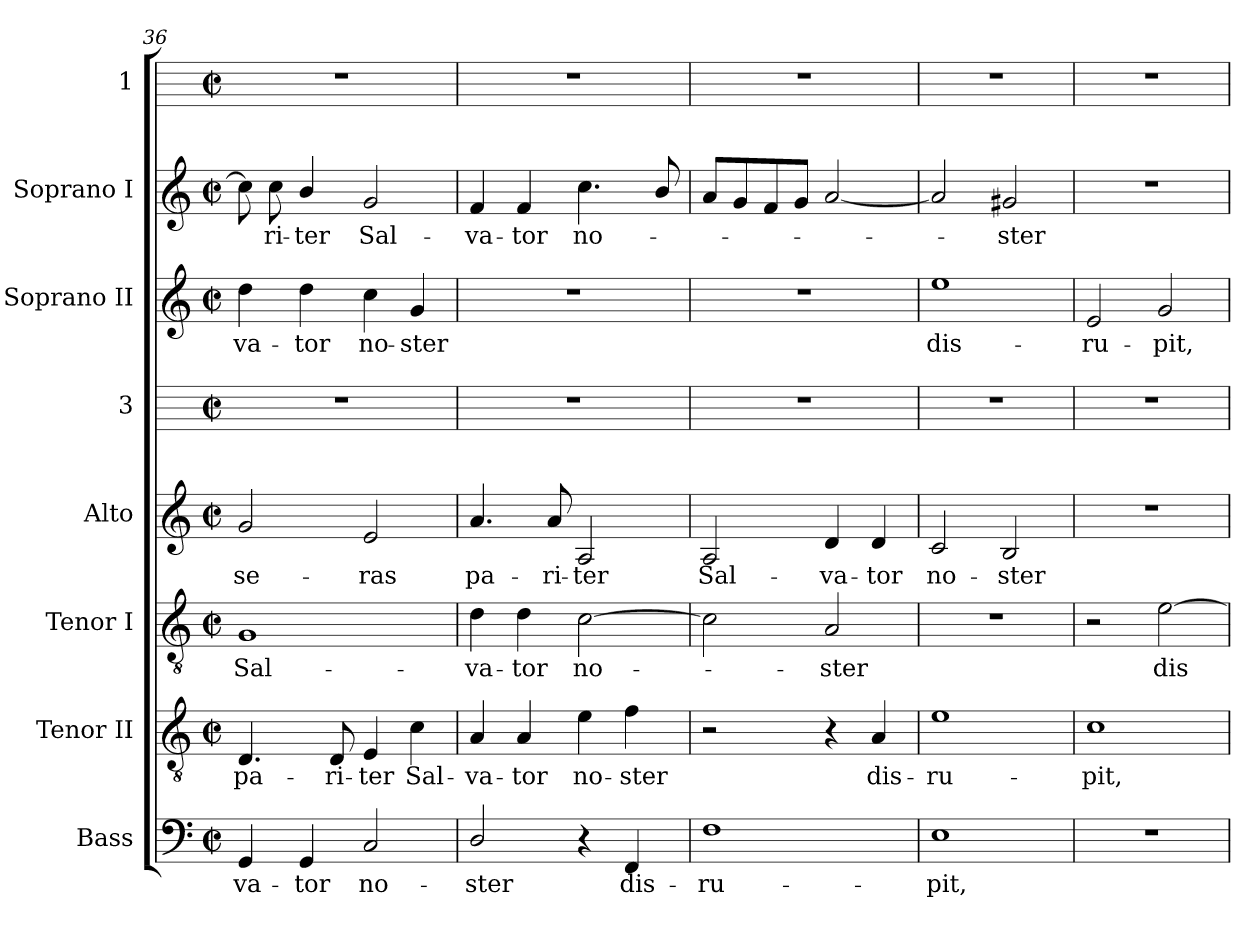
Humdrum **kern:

**kern	**text	**kern	**text	**kern	**text	**kern	**text	**kern	**kern	**text	**kern	**text	**kern
*part8	*part8	*part7	*part7	*part6	*part6	*part5	*part5	*part4	*part3	*part3	*part2	*part2	*part1
*staff8	*staff8	*staff7	*staff7	*staff6	*staff6	*staff5	*staff5	*staff4	*staff3	*staff3	*staff2	*staff2	*staff1
*I"Bass	*	*I"Tenor II	*	*I"Tenor I	*	*I"Alto	*	*I"3	*I"Soprano II	*	*I"Soprano I	*	*I"1
*I'B	*	*I'T II	*	*I'T I	*	*I'A	*	*I'3	*I'S II	*	*I'S I	*	*I'1
*clefF4	*	*clefGv2	*	*clefGv2	*	*clefG2	*	*	*clefG2	*	*clefG2	*	*
*k[]	*	*k[]	*	*k[]	*	*k[]	*	*	*k[]	*	*k[]	*	*
*C:	*	*C:	*	*C:	*	*C:	*	*	*C:	*	*C:	*	*
*M2/2	*	*M2/2	*	*M2/2	*	*M2/2	*	*M2/2	*M2/2	*	*M2/2	*	*M2/2
*met(c|)	*	*met(c|)	*	*met(c|)	*	*met(c|)	*	*met(c|)	*met(c|)	*	*met(c|)	*	*met(c|)
=36	=36	=36	=36	=36	=36	=36	=36	=36	=36	=36	=36	=36	=36
!	!LO:LY:b	!	!LO:LY:b	!	!LO:LY:b	!	!LO:LY:b	!	!	!LO:LY:b	!	!	!
4GG	-va-	4.D	pa-	1G	Sal-	2g	se-	1r	4dd	-va-	8cc]	.	1r
!	!	!	!	!	!	!	!	!	!	!	!	!LO:LY:b	!
.	.	.	.	.	.	.	.	.	.	.	8cc	ri-	.
!	!LO:LY:b	!	!	!	!	!	!	!	!	!LO:LY:b	!	!LO:LY:b	!
4GG	-tor	.	.	.	.	.	.	.	4dd	-tor	4b/	-ter	.
!	!	!	!LO:LY:b	!	!	!	!	!	!	!	!	!	!
.	.	8D	-ri-	.	.	.	.	.	.	.	.	.	.
!	!LO:LY:b	!	!LO:LY:b	!	!	!	!LO:LY:b	!	!	!LO:LY:b	!	!LO:LY:b	!
2C	no-	4E	-ter	.	.	2e	-ras	.	4cc	no-	2g	Sal-	.
!	!	!	!LO:LY:b	!	!	!	!	!	!	!LO:LY:b	!	!	!
.	.	4c	Sal-	.	.	.	.	.	4g	-ster	.	.	.
=37	=37	=37	=37	=37	=37	=37	=37	=37	=37	=37	=37	=37	=37
!	!LO:LY:b	!	!LO:LY:b	!	!LO:LY:b	!	!LO:LY:b	!	!	!	!	!LO:LY:b	!
2D/	-ster	4A	-va-	4d	-va-	4.a	pa-	1r	1r	.	4f	-va-	1r
!	!	!	!LO:LY:b	!	!LO:LY:b	!	!	!	!	!	!	!LO:LY:b	!
.	.	4A	-tor	4d	-tor	.	.	.	.	.	4f	-tor	.
!	!	!	!	!	!	!	!LO:LY:b	!	!	!	!	!	!
.	.	.	.	.	.	8a	-ri-	.	.	.	.	.	.
!	!	!	!LO:LY:b	!	!LO:LY:b	!	!LO:LY:b	!	!	!	!	!LO:LY:b	!
4r	.	4e	no-	[2c	no-	2A	-ter	.	.	.	4.cc	no-	.
!	!LO:LY:b	!	!LO:LY:b	!	!	!	!	!	!	!	!	!	!
4FF	dis-	4f	-ster	.	.	.	.	.	.	.	.	.	.
.	.	.	.	.	.	.	.	.	.	.	8b/	.	.
=38	=38	=38	=38	=38	=38	=38	=38	=38	=38	=38	=38	=38	=38
!	!LO:LY:b	!	!	!	!	!	!LO:LY:b	!	!	!	!	!	!
1F	-ru-	2r	.	2c]	.	2A	Sal-	1r	1r	.	8aL	.	1r
.	.	.	.	.	.	.	.	.	.	.	8g	.	.
.	.	.	.	.	.	.	.	.	.	.	8f	.	.
.	.	.	.	.	.	.	.	.	.	.	8gJ	.	.
!	!	!	!	!	!LO:LY:b	!	!LO:LY:b	!	!	!	!	!	!
.	.	4r	.	2A	ster	4d	-va-	.	.	.	[2a	.	.
!	!	!	!LO:LY:b	!	!	!	!LO:LY:b	!	!	!	!	!	!
.	.	4A	dis-	.	.	4d	-tor	.	.	.	.	.	.
=39	=39	=39	=39	=39	=39	=39	=39	=39	=39	=39	=39	=39	=39
!	!LO:LY:b	!	!LO:LY:b	!	!	!	!LO:LY:b	!	!	!LO:LY:b	!	!	!
1E	-pit,	1e	-ru-	1r	.	2c	no-	1r	1ee	dis-	2a]	.	1r
!	!	!	!	!	!	!	!LO:LY:b	!	!	!	!	!LO:LY:b	!
.	.	.	.	.	.	2B	-ster	.	.	.	2g#X	ster	.
=40	=40	=40	=40	=40	=40	=40	=40	=40	=40	=40	=40	=40	=40
!	!	!	!LO:LY:b	!	!	!	!	!	!	!LO:LY:b	!	!	!
1r	.	1c	-pit,	2r	.	1r	.	1r	2e	-ru-	1r	.	1r
!	!	!	!	!	!LO:LY:b	!	!	!	!	!LO:LY:b	!	!	!
.	.	.	.	[2e	dis-	.	.	.	2g	-pit,	.	.	.
=	=	=	=	=	=	=	=	=	=	=	=	=	=
*-	*-	*-	*-	*-	*-	*-	*-	*-	*-	*-	*-	*-	*-
